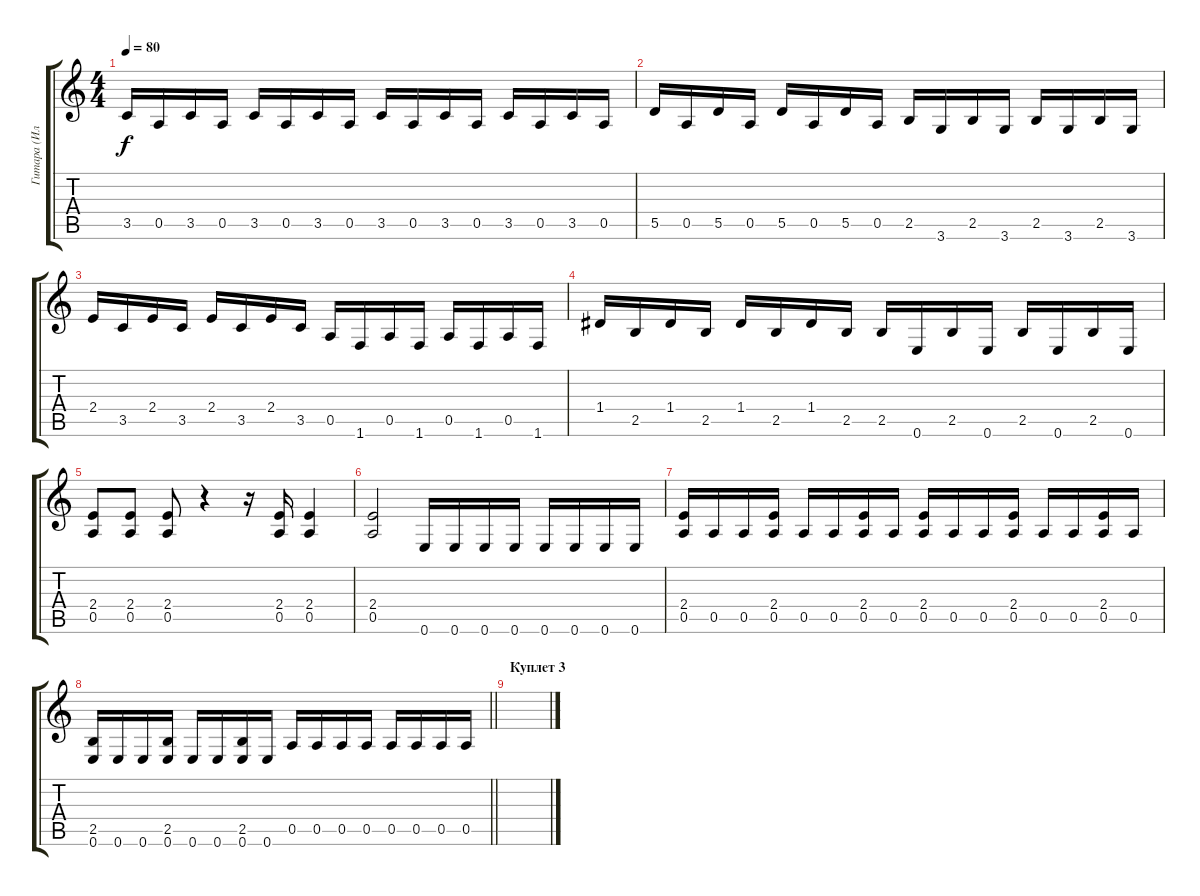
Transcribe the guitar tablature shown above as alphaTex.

\track ("Гитара (Илья)" "Гитара (Ил") {instrument electricguitarclean}
\staff {score tabs}
\tuning (E4 B3 G3 D3 A2 E2) {hide}
\ts (4 4)
\tempo 80
\clef g2
\ks c
3.5.16{dy f} 0.5.16 3.5.16 0.5.16 3.5.16 0.5.16 3.5.16 0.5.16 3.5.16 0.5.16 3.5.16 0.5.16 3.5.16 0.5.16 3.5.16 0.5.16 |
5.5.16 0.5.16 5.5.16 0.5.16 5.5.16 0.5.16 5.5.16 0.5.16 2.5.16 3.6.16 2.5.16 3.6.16 2.5.16 3.6.16 2.5.16 3.6.16 |
2.4.16 3.5.16 2.4.16 3.5.16 2.4.16 3.5.16 2.4.16 3.5.16 0.5.16 1.6.16 0.5.16 1.6.16 0.5.16 1.6.16 0.5.16 1.6.16 |
1.4.16 2.5.16 1.4.16 2.5.16 1.4.16 2.5.16 1.4.16 2.5.16 2.5.16 0.6.16 2.5.16 0.6.16 2.5.16 0.6.16 2.5.16 0.6.16 |
(2.4 0.5).8 (2.4 0.5).8 (2.4 0.5).8 r.4 r.16 (2.4 0.5).16 (2.4 0.5).4 |
(2.4 0.5).2 0.6.16 0.6.16 0.6.16 0.6.16 0.6.16 0.6.16 0.6.16 0.6.16 |
(2.4 0.5).16 0.5.16 0.5.16 (2.4 0.5).16 0.5.16 0.5.16 (2.4 0.5).16 0.5.16 (2.4 0.5).16 0.5.16 0.5.16 (2.4 0.5).16 0.5.16 0.5.16 (2.4 0.5).16 0.5.16 |
\barLineRight lightlight
(2.5 0.6).16 0.6.16 0.6.16 (2.5 0.6).16 0.6.16 0.6.16 (2.5 0.6).16 0.6.16 0.5.16 0.5.16 0.5.16 0.5.16 0.5.16 0.5.16 0.5.16 0.5.16 |
\section ("" "Куплет 3")
